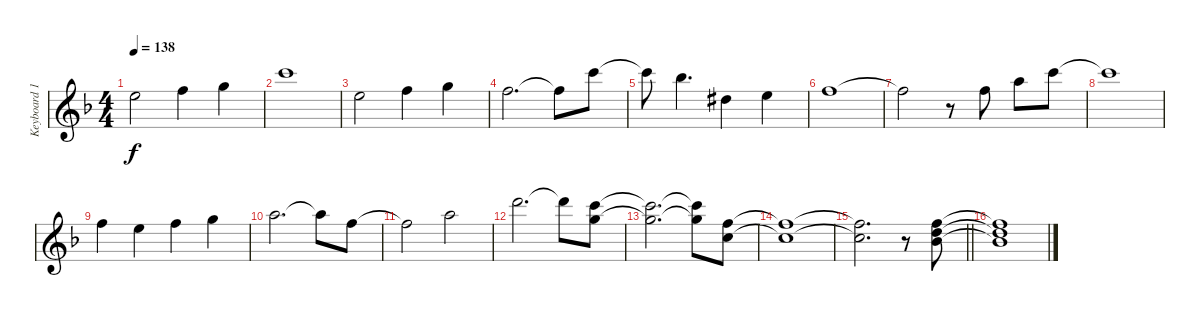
\track ("Keyboard 1" "Keyboard 1") {instrument stringensemble1}
\staff {score}
\tuning (E4 B3 G3 D3 A2 E2) {hide}
\ts (4 4)
\tempo 138
\clef g2
\ks f
21.3.2{dy f} 22.3.4 20.2.4 |
20.1.1 |
21.3.2 22.3.4 20.2.4 |
22.3.2{d} 22.3{t}.8 20.1.8 |
20.1{t}.8 18.1.4{d} 16.2{acc #}.4 17.2.4 |
18.2.1 |
18.2{t}.2 r.8 18.2.8 17.1.8 20.1.8 |
20.1{t}.1 |
13.1.4 12.1.4 13.1.4 15.1.4 |
17.1.2{d} 17.1{t}.8 18.2.8 |
18.2{t}.2 17.1.2 |
22.1.2{d} 22.1{t}.8 (20.1 20.2).8 |
(20.1{t} 20.2{t}).2{d} (20.1{t} 20.2{t}).8 (13.1 13.2).8 |
(13.1{t} 13.2{t}).1 |
\barLineRight lightlight
(13.1{t} 13.2{t}).2{d} r.8 (13.1 15.2 15.3).8 |
(13.1{t} 15.2{t} 15.3{t}).1
